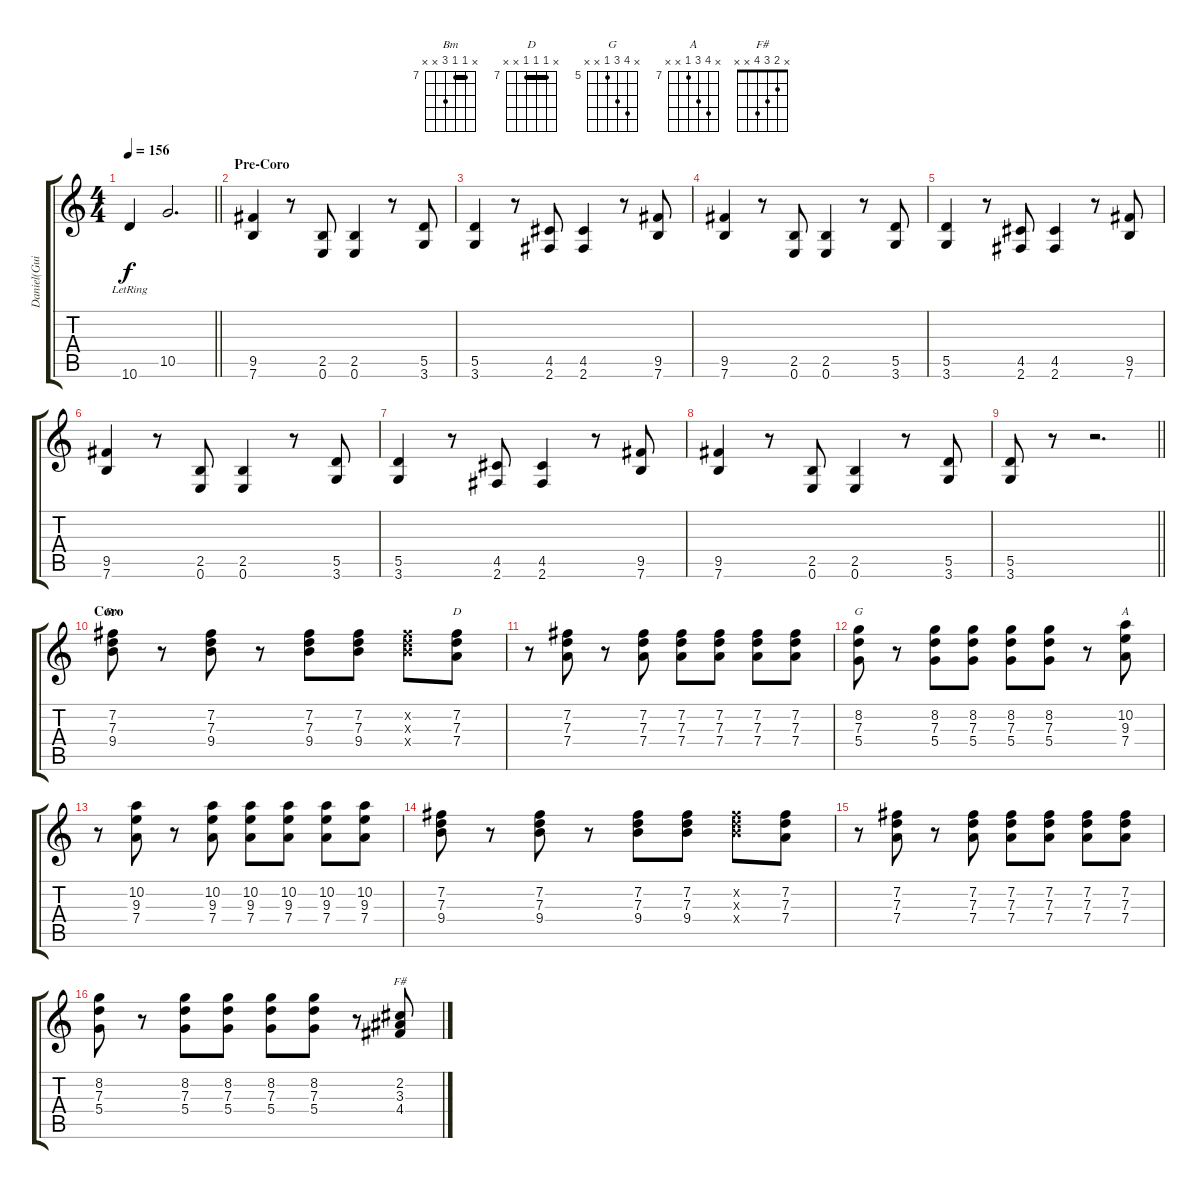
\track ("Daniel(Guitarra)" "Daniel(Gui") {instrument overdrivenguitar}
\staff {score tabs}
\tuning (E4 B3 G3 D3 A2 E2) {hide}
\chord ("Bm" x 7 7 9 x x) {firstfret 7 barre 7}
\chord ("D" x 7 7 7 x x) {firstfret 7 barre 7}
\chord ("G" x 8 7 5 x x) {firstfret 5}
\chord ("A" x 10 9 7 x x) {firstfret 7}
\chord ("F#" x 2 3 4 x x)
\ts (4 4)
\tempo 156
\clef g2
\barLineRight lightlight
\ks c
10.6{lr}.4{dy f} 10.5.2{d} |
\section ("" "Pre-Coro")
(9.5 7.6).4{volume 9} r.8 (2.5 0.6).8 (2.5 0.6).4 r.8 (5.5 3.6).8 |
(5.5 3.6).4 r.8 (4.5 2.6).8 (4.5 2.6).4 r.8 (9.5 7.6).8 |
(9.5 7.6).4{volume 9} r.8 (2.5 0.6).8 (2.5 0.6).4 r.8 (5.5 3.6).8 |
(5.5 3.6).4 r.8 (4.5 2.6).8 (4.5 2.6).4 r.8 (9.5 7.6).8 |
(9.5 7.6).4{volume 9} r.8 (2.5 0.6).8 (2.5 0.6).4 r.8 (5.5 3.6).8 |
(5.5 3.6).4 r.8 (4.5 2.6).8 (4.5 2.6).4 r.8 (9.5 7.6).8 |
(9.5 7.6).4{volume 9} r.8 (2.5 0.6).8 (2.5 0.6).4 r.8 (5.5 3.6).8 |
\barLineRight lightlight
(5.5 3.6).8 r.8 r.2{d} |
\section ("" "Coro")
(7.2 7.3 9.4).8{ch "Bm" volume 13} r.8 (7.2 7.3 9.4).8 r.8 (7.2 7.3 9.4).8 (7.2 7.3 9.4).8 (7.2{x} 7.3{x} 9.4{x}).8 (7.2 7.3 7.4).8{ch "D"} |
r.8 (7.2 7.3 7.4).8 r.8 (7.2 7.3 7.4).8 (7.2 7.3 7.4).8 (7.2 7.3 7.4).8 (7.2 7.3 7.4).8 (7.2 7.3 7.4).8 |
(8.2 7.3 5.4).8{ch "G"} r.8 (8.2 7.3 5.4).8 (8.2 7.3 5.4).8 (8.2 7.3 5.4).8 (8.2 7.3 5.4).8 r.8 (10.2 9.3 7.4).8{ch "A"} |
r.8 (10.2 9.3 7.4).8 r.8 (10.2 9.3 7.4).8 (10.2 9.3 7.4).8 (10.2 9.3 7.4).8 (10.2 9.3 7.4).8 (10.2 9.3 7.4).8 |
(7.2 7.3 9.4).8 r.8 (7.2 7.3 9.4).8 r.8 (7.2 7.3 9.4).8 (7.2 7.3 9.4).8 (7.2{x} 7.3{x} 9.4{x}).8 (7.2 7.3 7.4).8 |
r.8 (7.2 7.3 7.4).8 r.8 (7.2 7.3 7.4).8 (7.2 7.3 7.4).8 (7.2 7.3 7.4).8 (7.2 7.3 7.4).8 (7.2 7.3 7.4).8 |
(8.2 7.3 5.4).8 r.8 (8.2 7.3 5.4).8 (8.2 7.3 5.4).8 (8.2 7.3 5.4).8 (8.2 7.3 5.4).8 r.8 (2.2 3.3 4.4).8{ch "F#"}
